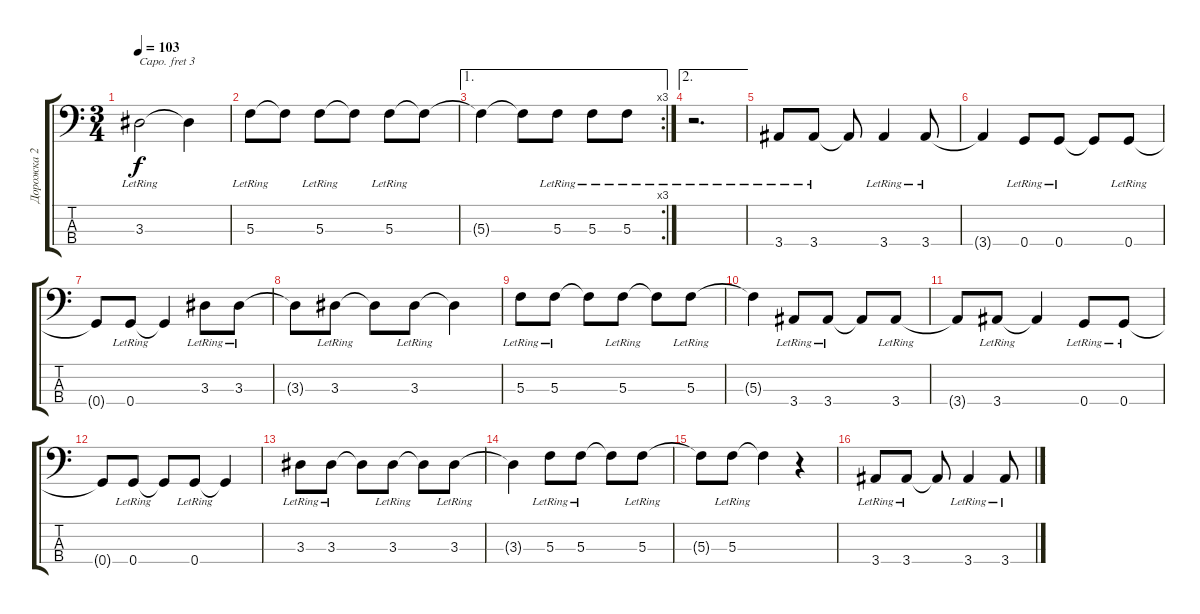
\track ("Дорожка 2" "Дорожка 2") {instrument electricbassfinger}
\staff {score tabs}
\capo 3
\tuning (G2 D2 A1 E1) {hide}
\ts (3 4)
\tempo 103
\clef f4
\ks c
3.3{lr}.2{dy f} 3.3{t}.4 |
5.3{lr}.8 5.3{t}.8 5.3{lr}.8 5.3{t}.8 5.3{lr}.8 5.3{t}.8 |
\ae 1
\rc 3
5.3{t}.4 5.3{t}.8 5.3{lr}.8 5.3{lr}.8 5.3{lr}.8 |
\ae 2
r.2{d} |
3.4{lr}.8 3.4{lr}.8 3.4{t}.8 3.4{lr}.4 3.4{lr}.8 |
3.4{t}.4 0.4{lr}.8 0.4{lr}.8 0.4{t}.8 0.4{lr}.8 |
0.4{t}.8 0.4{lr}.8 0.4{t}.4 3.3{lr}.8 3.3{lr}.8 |
3.3{t}.8 3.3{lr}.8 3.3{t}.8 3.3{lr}.8 3.3{t}.4 |
5.3{lr}.8 5.3{lr}.8 5.3{t}.8 5.3{lr}.8 5.3{t}.8 5.3{lr}.8 |
5.3{t}.4 3.4{lr}.8 3.4{lr}.8 3.4{t}.8 3.4{lr}.8 |
3.4{t}.8 3.4{lr}.8 3.4{t}.4 0.4{lr}.8 0.4{lr}.8 |
0.4{t}.8 0.4{lr}.8 0.4{t}.8 0.4{lr}.8 0.4{t}.4 |
3.3{lr}.8 3.3{lr}.8 3.3{t}.8 3.3{lr}.8 3.3{t}.8 3.3{lr}.8 |
3.3{t}.4 5.3{lr}.8 5.3{lr}.8 5.3{t}.8 5.3{lr}.8 |
5.3{t}.8 5.3{lr}.8 5.3{t}.4 r.4 |
3.4{lr}.8 3.4{lr}.8 3.4{t}.8 3.4{lr}.4 3.4{lr}.8
